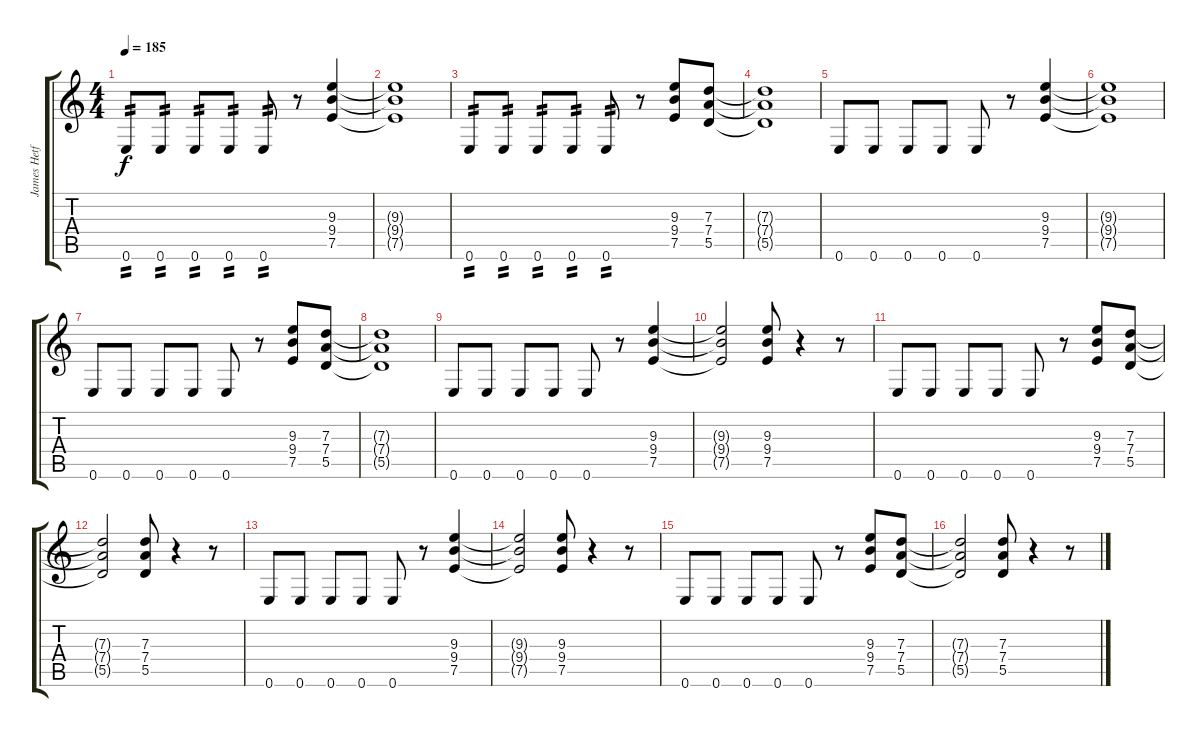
\track ("James Hetfield (Guitar)" "James Hetf") {instrument distortionguitar}
\staff {score tabs}
\tuning (E4 B3 G3 D3 A2 E2) {hide}
\ts (4 4)
\tempo 185
\clef g2
\ks c
0.6.8{tp 2 dy f instrument distortionguitar} 0.6.8{tp 2} 0.6.8{tp 2} 0.6.8{tp 2} 0.6.8{tp 2} r.8 (9.3 9.4 7.5).4 |
(9.3{t} 9.4{t} 7.5{t}).1 |
0.6.8{tp 2} 0.6.8{tp 2} 0.6.8{tp 2} 0.6.8{tp 2} 0.6.8{tp 2} r.8 (9.3 9.4 7.5).8 (7.3 7.4 5.5).8 |
(7.3{t} 7.4{t} 5.5{t}).1 |
0.6.8 0.6.8 0.6.8 0.6.8 0.6.8 r.8 (9.3 9.4 7.5).4 |
(9.3{t} 9.4{t} 7.5{t}).1 |
0.6.8 0.6.8 0.6.8 0.6.8 0.6.8 r.8 (9.3 9.4 7.5).8 (7.3 7.4 5.5).8 |
(7.3{t} 7.4{t} 5.5{t}).1 |
0.6.8 0.6.8 0.6.8 0.6.8 0.6.8 r.8 (9.3 9.4 7.5).4 |
(9.3{t} 9.4{t} 7.5{t}).2 (9.3 9.4 7.5).8 r.4 r.8 |
0.6.8 0.6.8 0.6.8 0.6.8 0.6.8 r.8 (9.3 9.4 7.5).8 (7.3 7.4 5.5).8 |
(7.3{t} 7.4{t} 5.5{t}).2 (7.3 7.4 5.5).8 r.4 r.8 |
0.6.8 0.6.8 0.6.8 0.6.8 0.6.8 r.8 (9.3 9.4 7.5).4 |
(9.3{t} 9.4{t} 7.5{t}).2 (9.3 9.4 7.5).8 r.4 r.8 |
0.6.8 0.6.8 0.6.8 0.6.8 0.6.8 r.8 (9.3 9.4 7.5).8 (7.3 7.4 5.5).8 |
(7.3{t} 7.4{t} 5.5{t}).2 (7.3 7.4 5.5).8 r.4 r.8
